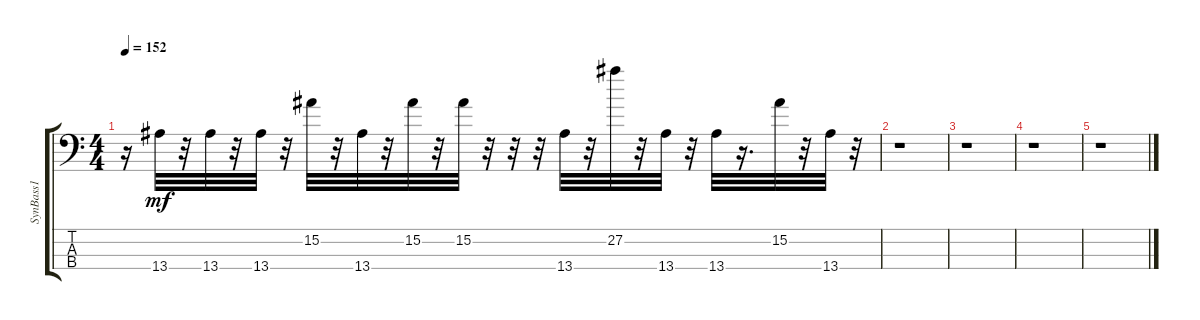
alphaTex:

\track ("SynBass1" "SynBass1") {instrument synthbass1}
\staff {score tabs}
\tuning (C-1 G2 D2 A1) {hide}
\ts (4 4)
\tempo 152
\clef f4
\ks c
r.16{dy mf} 13.4.32 r.32 13.4.32 r.32 13.4.32 r.32 15.2.32 r.32 13.4.32 r.32 15.2.32 r.32 15.2.32 r.32 r.32 r.32 13.4.32 r.32 27.2.32 r.32 13.4.32 r.32 13.4.32 r.16{d} 15.2.32 r.32 13.4.32 r.32 |
r.1 |
r.1 |
r.1 |
r.1
